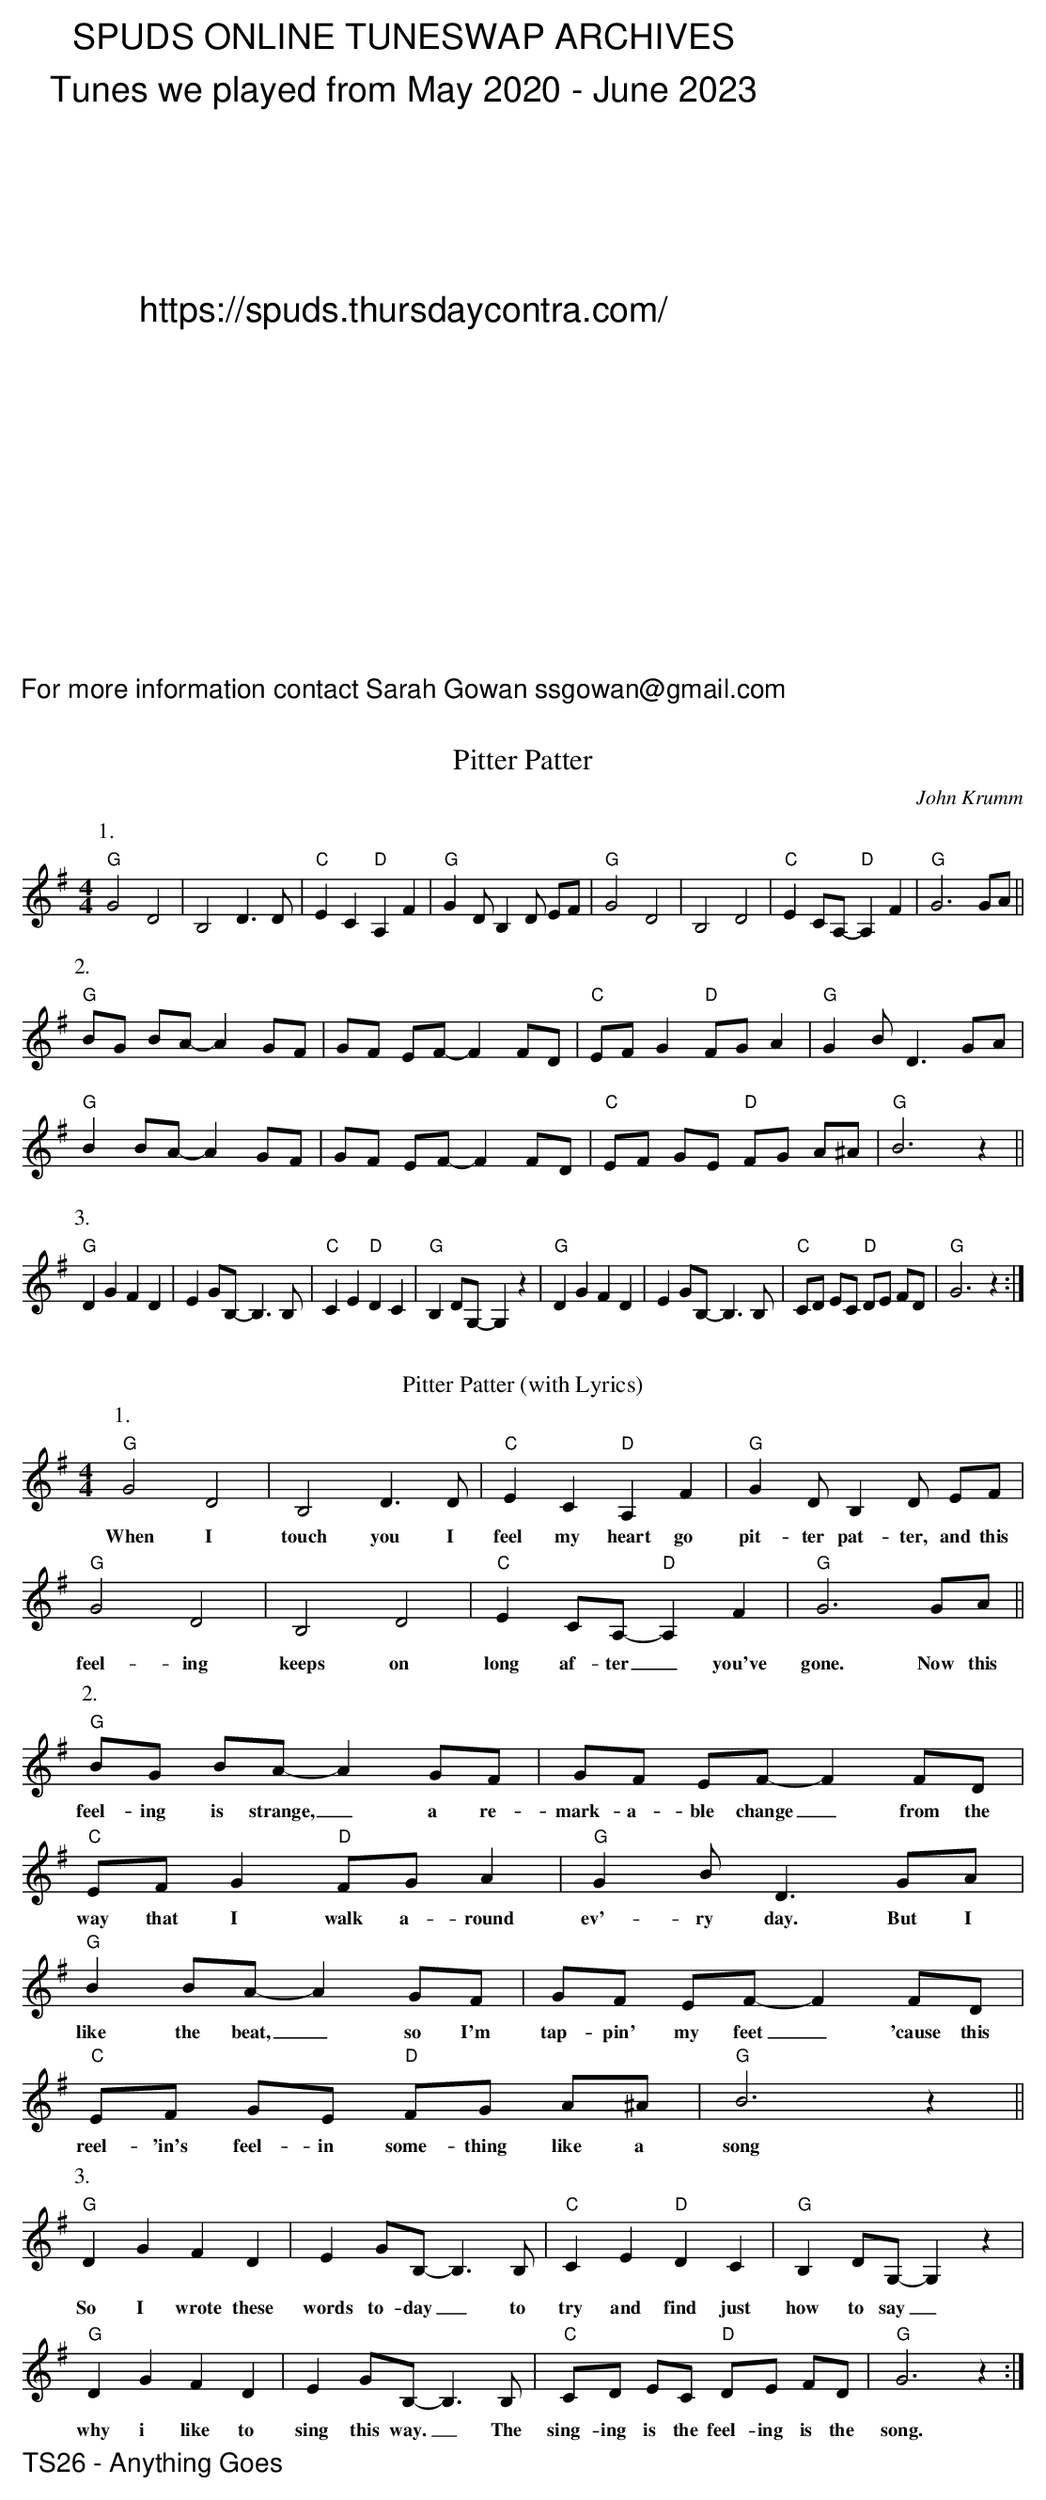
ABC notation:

X:1
T:Pitter Patter
C:John Krumm
M:4/4
L:1/8
K:G
P:1.
"G"G4D4|B,4D3D|"C"E2C2"D"A,2F2|"G"G2DB,2D EF|\
"G"G4D4|B,4D4|"C"E2CA,-"D"A,2F2|"G"G6GA||
P:2.
"G"BG BA-A2GF|GF EF-F2FD|"C"EFG2 "D"FGA2|"G"G2BD3GA|
"G"B2BA-A2GF|GF EF-F2FD|"C"EF GE "D"FG A^A|"G"B6z2||
P:3.
"G"D2G2F2D2|E2GB,-B,3B,|"C"C2E2"D"D2C2|"G"B,2DG,-G,2z2|\
"G"D2G2F2D2|E2GB,-B,3B,|"C"CD EC "D"DE FD|"G"G6z2:|]
%%newpage
T:Pitter Patter (with Lyrics)
C:John Krumm
M:4/4
L:1/8
K:G
P:1.
"G"G4D4|B,4D3D|"C"E2C2"D"A,2F2|"G"G2DB,2D EF|
w:When I touch you I feel my heart go pit-ter pat-ter, and this
"G"G4D4|B,4D4|"C"E2CA,-"D"A,2F2|"G"G6GA||
w:feel-ing keeps on long af-ter_ you've gone. Now this
P:2.
"G"BG BA-A2GF|GF EF-F2FD|
w:feel-ing is strange,_ a re-mark-a-ble change_ from the
"C"EFG2 "D"FGA2|"G"G2BD3GA|
w:way that I walk a-round ev'-ry day. But I
"G"B2BA-A2GF|GF EF-F2FD|"C"EF GE "D"FG A^A|"G"B6z2||
w:like the beat,_ so I'm tap-pin' my feet_ 'cause this reel-'in's feel-in some-thing like a song
P:3.
"G"D2G2F2D2|E2GB,-B,3B,|"C"C2E2"D"D2C2|"G"B,2DG,-G,2z2|
w:So I wrote these words to-day_ to try and find just how to say__
"G"D2G2F2D2|E2GB,-B,3B,|"C"CD EC "D"DE FD|"G"G6z2:|]
w:why i like to sing this way._ The sing-ing is the feel-ing is the song.
